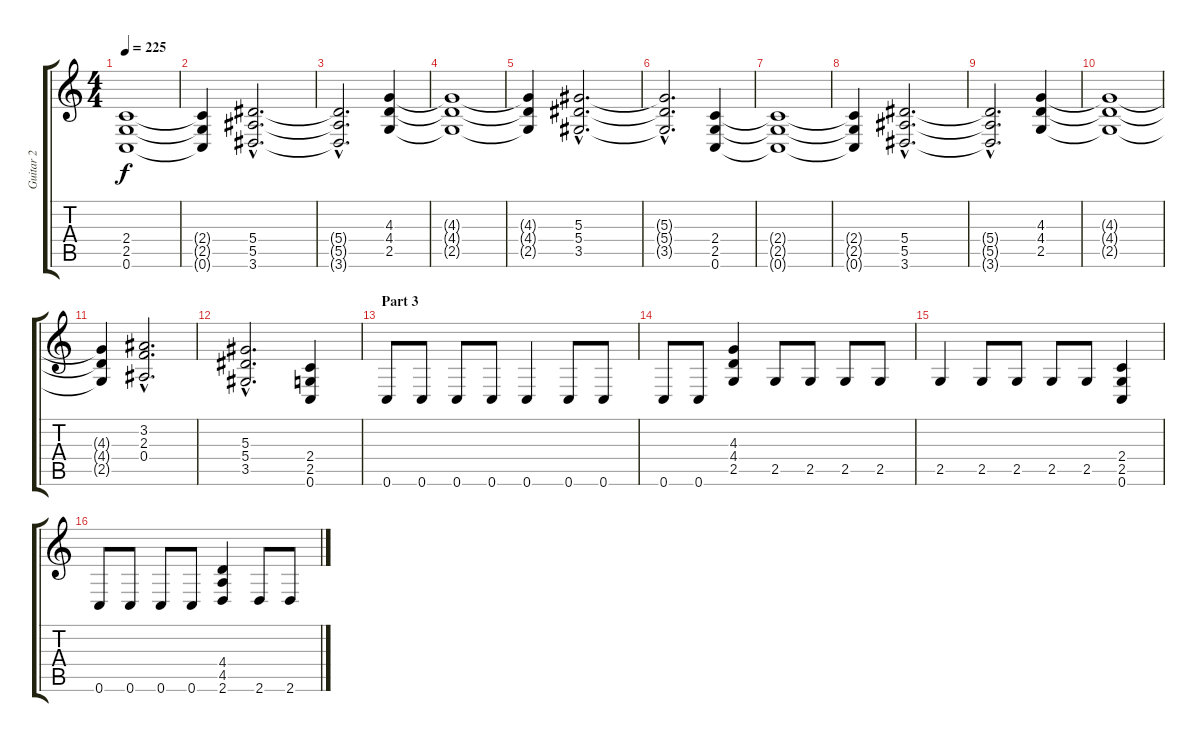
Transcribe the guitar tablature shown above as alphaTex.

\track ("Guitar 2" "Guitar 2") {instrument distortionguitar}
\staff {score tabs}
\tuning (C4 G3 Eb3 Bb2 F2 C2) {hide}
\ts (4 4)
\tempo 225
\clef g2
\ks c
(2.4{t} 2.5{t} 0.6{t}).1{dy f} |
(2.4{t} 2.5{t} 0.6{t}).4 (5.4{hac} 5.5{hac} 3.6{hac}).2{d} |
(5.4{hac t} 5.5{hac t} 3.6{hac t}).2{d} (4.3 4.4 2.5).4 |
(4.3{t} 4.4{t} 2.5{t}).1 |
(4.3{t} 4.4{t} 2.5{t}).4 (5.3{hac} 5.4{hac} 3.5{hac}).2{d} |
(5.3{hac t} 5.4{hac t} 3.5{hac t}).2{d} (2.4 2.5 0.6).4 |
(2.4{t} 2.5{t} 0.6{t}).1 |
(2.4{t} 2.5{t} 0.6{t}).4 (5.4{hac} 5.5{hac} 3.6{hac}).2{d} |
(5.4{hac t} 5.5{hac t} 3.6{hac t}).2{d} (4.3 4.4 2.5).4 |
(4.3{t} 4.4{t} 2.5{t}).1 |
(4.3{t} 4.4{t} 2.5{t}).4 (3.2{hac} 2.3{hac} 0.4{hac}).2{d} |
(5.3{hac} 5.4{hac} 3.5{hac}).2{d} (2.4 2.5 0.6).4 |
\section ("" "Part 3")
0.6.8 0.6.8 0.6.8 0.6.8 0.6.4 0.6.8 0.6.8 |
0.6.8 0.6.8 (4.3 4.4 2.5).4 2.5.8 2.5.8 2.5.8 2.5.8 |
2.5.4 2.5.8 2.5.8 2.5.8 2.5.8 (2.4 2.5 0.6).4 |
0.6.8 0.6.8 0.6.8 0.6.8 (4.4 4.5 2.6).4 2.6.8 2.6.8
